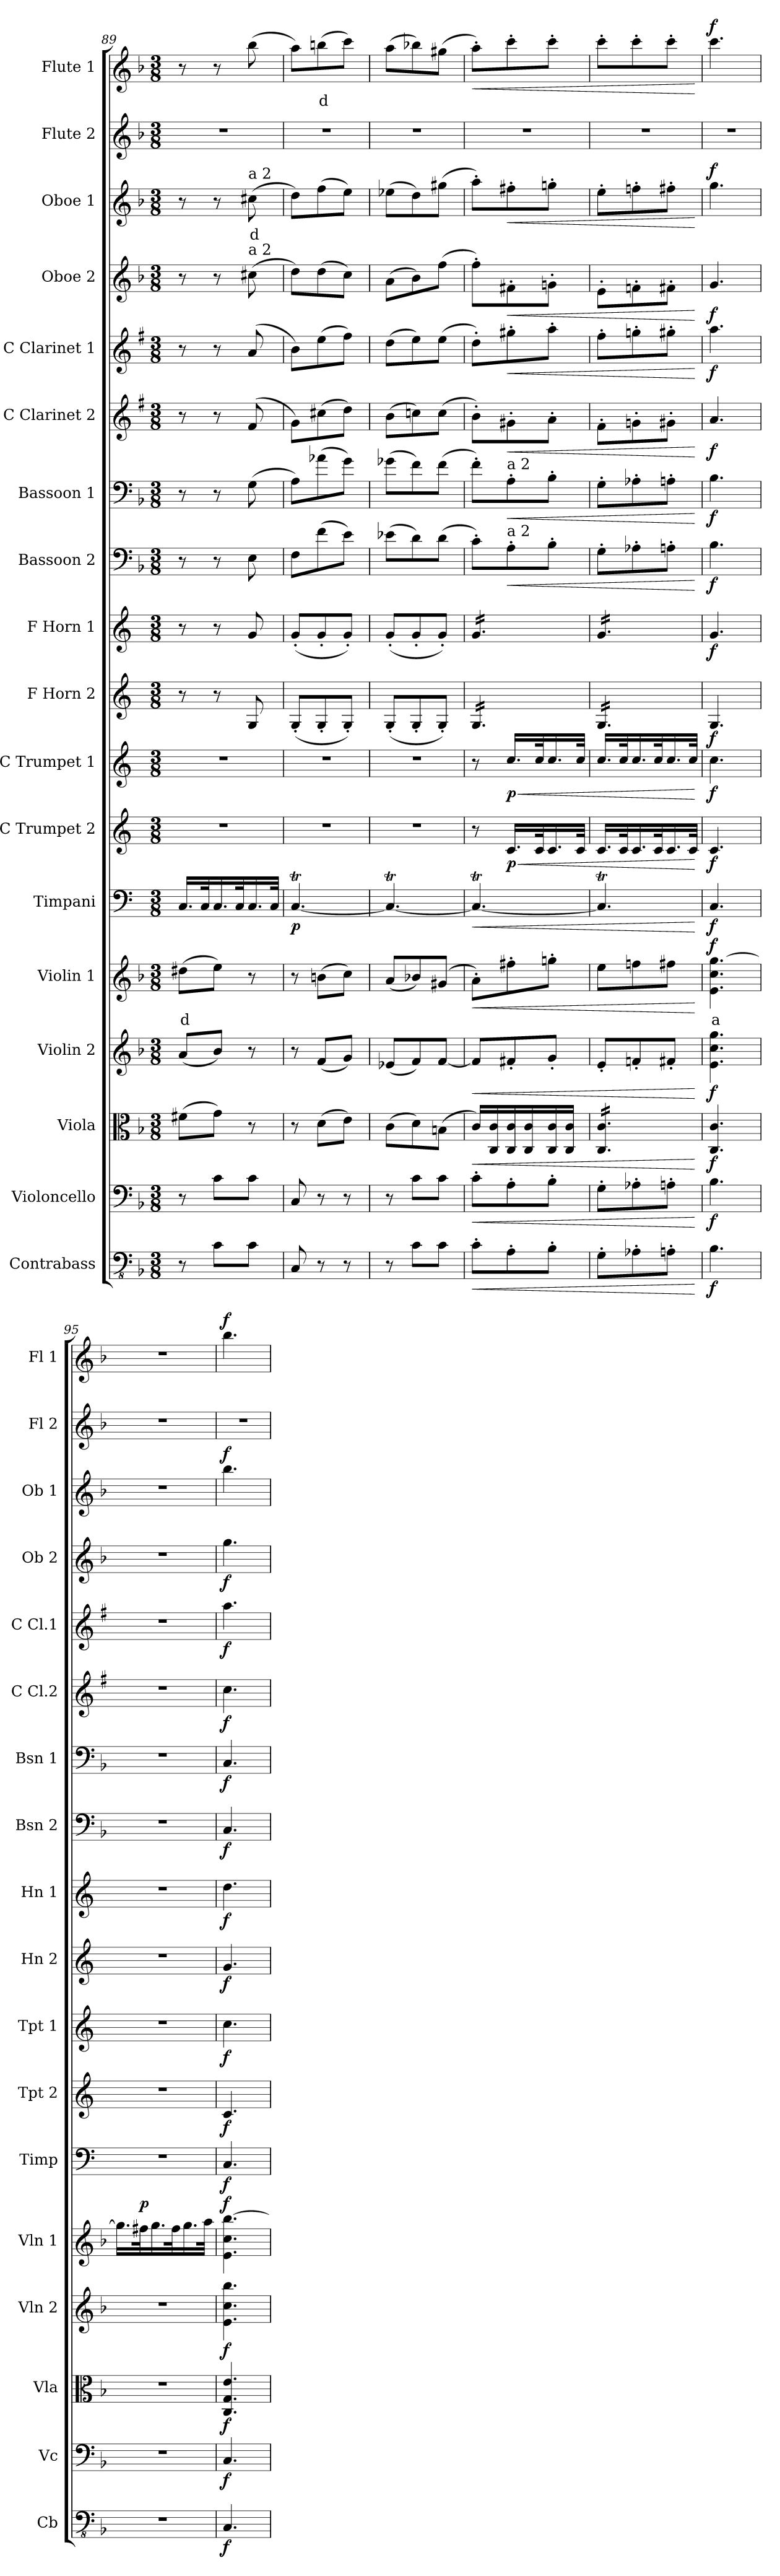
**kern	**dynam	**kern	**dynam	**kern	**dynam	**kern	**dynam	**kern	**text	**dynam	**kern	**dynam	**kern	**dynam	**kern	**dynam	**kern	**dynam	**kern	**dynam	**kern	**dynam	**kern	**dynam	**kern	**dynam	**kern	**dynam	**kern	**dynam	**kern	**text	**dynam	**kern	**kern	**text	**dynam
*part18	*part18	*part17	*part17	*part16	*part16	*part15	*part15	*part14	*part14	*part14	*part13	*part13	*part12	*part12	*part11	*part11	*part10	*part10	*part9	*part9	*part8	*part8	*part7	*part7	*part6	*part6	*part5	*part5	*part4	*part4	*part3	*part3	*part3	*part2	*part1	*part1	*part1
*staff18	*staff18	*staff17	*staff17	*staff16	*staff16	*staff15	*staff15	*staff14	*staff14	*staff14	*staff13	*staff13	*staff12	*staff12	*staff11	*staff11	*staff10	*staff10	*staff9	*staff9	*staff8	*staff8	*staff7	*staff7	*staff6	*staff6	*staff5	*staff5	*staff4	*staff4	*staff3	*staff3	*staff3	*staff2	*staff1	*staff1	*staff1
*I"Contrabass	*	*I"Violoncello	*	*I"Viola	*	*I"Violin 2	*	*I"Violin 1	*	*	*I"Timpani	*	*I"C Trumpet 2	*	*I"C Trumpet 1	*	*I"F Horn 2	*	*I"F Horn 1	*	*I"Bassoon 2	*	*I"Bassoon 1	*	*I"C Clarinet 2	*	*I"C Clarinet 1	*	*I"Oboe 2	*	*I"Oboe 1	*	*	*I"Flute 2	*I"Flute 1	*	*
*I'Cb	*	*I'Vc	*	*I'Vla	*	*I'Vln 2	*	*I'Vln 1	*	*	*I'Timp	*	*I'Tpt 2	*	*I'Tpt 1	*	*I'Hn 2	*	*I'Hn 1	*	*I'Bsn 2	*	*I'Bsn 1	*	*I'C Cl.2	*	*I'C Cl.1	*	*I'Ob 2	*	*I'Ob 1	*	*	*I'Fl 2	*I'Fl 1	*	*
*clefFv4	*	*clefF4	*	*clefC3	*	*clefG2	*	*clefG2	*	*	*clefF4	*	*clefG2	*	*clefG2	*	*clefG2	*	*clefG2	*	*clefF4	*	*clefF4	*	*clefG2	*	*clefG2	*	*clefG2	*	*clefG2	*	*	*clefG2	*clefG2	*	*
*	*	*	*	*	*	*	*	*	*	*	*	*	*	*	*	*	*ITrd4c7	*	*ITrd4c7	*	*	*	*	*	*ITrd1c2	*	*ITrd1c2	*	*	*	*	*	*	*	*	*	*
*k[b-]	*	*k[b-]	*	*k[b-]	*	*k[b-]	*	*k[b-]	*	*	*k[]	*	*k[]	*	*k[]	*	*k[b-]	*	*k[b-]	*	*k[b-]	*	*k[b-]	*	*k[b-]	*	*k[b-]	*	*k[b-]	*	*k[b-]	*	*	*k[b-]	*k[b-]	*	*
*F:	*	*F:	*	*F:	*	*F:	*	*F:	*	*	*	*	*	*	*	*	*	*	*	*	*F:	*	*F:	*	*F:	*	*F:	*	*F:	*	*F:	*	*	*F:	*F:	*	*
*M3/8	*	*M3/8	*	*M3/8	*	*M3/8	*	*M3/8	*	*	*M3/8	*	*M3/8	*	*M3/8	*	*M3/8	*	*M3/8	*	*M3/8	*	*M3/8	*	*M3/8	*	*M3/8	*	*M3/8	*	*M3/8	*	*	*M3/8	*M3/8	*	*
=89	=89	=89	=89	=89	=89	=89	=89	=89	=89	=89	=89	=89	=89	=89	=89	=89	=89	=89	=89	=89	=89	=89	=89	=89	=89	=89	=89	=89	=89	=89	=89	=89	=89	=89	=89	=89	=89
!	!	!	!	!	!	!	!	!	!LO:LY:b:color=#FF0000	!	!	!	!	!	!	!	!	!	!	!	!	!	!	!	!	!	!	!	!	!	!	!	!	!	!	!	!
8r	.	8r	.	(>8f#X\L	.	(<8a/L	.	(>8dd#X\L	d	.	16.C/LL	.	4.r	.	4.r	.	8r	.	8r	.	8r	.	8r	.	8r	.	8r	.	8r	.	8r	.	.	4.r	8r	.	.
.	.	.	.	.	.	.	.	.	.	.	32C/K	.	.	.	.	.	.	.	.	.	.	.	.	.	.	.	.	.	.	.	.	.	.	.	.	.	.
8C\L	.	8c\L	.	8g\J)	.	8b-/J)	.	8ee\J)	.	.	16.C/	.	.	.	.	.	8r	.	8r	.	8r	.	8r	.	8r	.	8r	.	8r	.	8r	.	.	.	8r	.	.
.	.	.	.	.	.	.	.	.	.	.	32C/K	.	.	.	.	.	.	.	.	.	.	.	.	.	.	.	.	.	.	.	.	.	.	.	.	.	.
!	!	!	!	!	!	!	!	!	!	!	!	!	!	!	!	!	!	!	!	!	!	!	!	!	!	!	!	!	!	!	!LO:TX:a:t=a 2	!	!	!	!	!	!
!	!	!	!	!	!	!	!	!	!	!	!	!	!	!	!	!	!	!	!	!	!	!	!	!	!	!	!	!	!LO:TX:a:t=a 2	!	!	!	!	!	!	!	!
!	!	!	!	!	!	!	!	!	!	!	!	!	!	!	!	!	!	!	!	!	!	!	!	!	!	!	!	!	!	!	!	!LO:LY:b:color=#FF0000	!	!	!	!	!
8C\J	.	8c\J	.	8r	.	8r	.	8r	.	.	16.C/	.	.	.	.	.	8C/	.	8c/	.	8E\	.	(>8G\	.	(<8e/	.	(<8g/	.	(>8cc#X\	.	(>8cc#X\	d	.	.	(>8bb-\	.	.
.	.	.	.	.	.	.	.	.	.	.	32C/JJk	.	.	.	.	.	.	.	.	.	.	.	.	.	.	.	.	.	.	.	.	.	.	.	.	.	.
=90	=90	=90	=90	=90	=90	=90	=90	=90	=90	=90	=90	=90	=90	=90	=90	=90	=90	=90	=90	=90	=90	=90	=90	=90	=90	=90	=90	=90	=90	=90	=90	=90	=90	=90	=90	=90	=90
!	!	!	!	!	!	!	!	!	!	!	!	!LO:DY:b	!	!	!	!	!	!	!	!	!	!	!	!	!	!	!	!	!	!	!	!	!	!	!	!	!
8CC/	.	8C/	.	8r	.	8r	.	8r	.	.	[4.CT/	p	4.r	.	4.r	.	(<8C'/L	.	(<8c'/L	.	8F\L	.	8A\L)	.	8f\L)	.	8a\L)	.	8dd\L)	.	8dd\L)	.	.	4.r	8aa\L)	.	.
!	!	!	!	!	!	!	!	!	!	!	!	!	!	!	!	!	!	!	!	!	!	!	!	!	!	!	!	!	!	!	!	!	!	!	!	!LO:LY:b:color=#FF0000	!
8r	.	8r	.	(>8d\L	.	(<8f/L	.	(>8bn\L	.	.	.	.	.	.	.	.	8C'/	.	8c'/	.	(>8f\	.	(>8a-X\	.	(>8bn\	.	(>8dd\	.	(>8dd\	.	(>8ff\	.	.	.	(>8bbn\	d	.
8r	.	8r	.	8e\J)	.	8g/J)	.	8cc\J)	.	.	.	.	.	.	.	.	8C'/J)	.	8c'/J)	.	8e\J)	.	8g\J)	.	8cc\J)	.	8ee\J)	.	8cc\J)	.	8ee\J)	.	.	.	8ccc\J)	.	.
=91	=91	=91	=91	=91	=91	=91	=91	=91	=91	=91	=91	=91	=91	=91	=91	=91	=91	=91	=91	=91	=91	=91	=91	=91	=91	=91	=91	=91	=91	=91	=91	=91	=91	=91	=91	=91	=91
8r	.	8r	.	(>8c\L	.	(<8e-X/L	.	(<8a/L	.	.	4.CT/_	.	4.r	.	4.r	.	(<8C'/L	.	(<8c'/L	.	(>8e-X\L	.	(>8g-X\L	.	(>8a\L	.	(>8cc\L	.	(>8a\L	.	(>8ee-X\L	.	.	4.r	(>8aa\L	.	.
8C\L	.	8c\L	.	8d\)	.	8f/)	.	8b-X/)	.	.	.	.	.	.	.	.	8C'/	.	8c'/	.	8d\)	.	8f\)	.	8b-X\)	.	8dd\)	.	8b-\)	.	8dd\)	.	.	.	8bb-X\)	.	.
8C\J	.	8c\J	.	(>8Bn\J	.	[8f/J	.	(<8g#X/J	.	.	.	.	.	.	.	.	8C'/J)	.	8c'/J)	.	(>8d\J	.	(>8f\J	.	(>8b-\J	.	(>8dd\J	.	(>8ff\J	.	(>8gg#X\J	.	.	.	(>8gg#X\J	.	.
=92	=92	=92	=92	=92	=92	=92	=92	=92	=92	=92	=92	=92	=92	=92	=92	=92	=92	=92	=92	=92	=92	=92	=92	=92	=92	=92	=92	=92	=92	=92	=92	=92	=92	=92	=92	=92	=92
!	!	!	!	!	!	!	!	!	!	!	!	!	!	!	!	!	!	!	!LO:TX:a:t=cresc.	!	!	!	!	!	!	!	!	!	!	!	!	!	!	!	!	!	!
!	!	!	!	!	!	!	!	!	!	!	!	!	!	!	!	!	!LO:TX:a:t=cresc.	!	!	!	!	!	!	!	!	!	!	!	!	!	!	!	!	!	!	!	!
!	!LO:HP:b	!	!LO:HP:b	!	!LO:HP:b	!	!LO:HP:b	!	!	!LO:HP:b	!	!LO:HP:b	!	!	!	!	!	!	!	!	!	!	!	!	!	!	!	!	!	!	!	!	!	!	!	!	!LO:HP:b
*	*	*	*	*	*	*	*	*	*	*	*	*	*	*	*	*	*tremolo	*	*	*	*	*	*	*	*	*	*	*	*	*	*	*	*	*	*	*	*
*	*	*	*	*	*	*	*	*	*	*	*	*	*	*	*	*	*	*	*tremolo	*	*	*	*	*	*	*	*	*	*	*	*	*	*	*	*	*	*
8C'\L	<	8c'\L	<	16c/LL)	<	8f/L]	<	8a'\L)	.	<	4.CT/_	<	8r	.	8r	.	16C/LL	.	16c/LL	.	8c'\L)	.	8f'\L)	.	8a'\L)	.	8cc'\L)	.	8ff'\L)	.	8aa'\L)	.	.	4.r	8aa'\L)	.	<
.	.	.	.	16C/ 16c/	.	.	.	.	.	.	.	.	.	.	.	.	16C/	.	16c/	.	.	.	.	.	.	.	.	.	.	.	.	.	.	.	.	.	.
!	!	!	!	!	!	!	!	!	!	!	!	!	!	!	!	!	!	!	!	!	!	!	!LO:TX:a:t=a 2	!	!	!	!	!	!	!	!	!	!	!	!	!	!
!	!	!	!	!	!	!	!	!	!	!	!	!	!	!	!	!	!	!	!	!	!LO:TX:a:t=a 2	!	!	!	!	!	!	!	!	!	!	!	!	!	!	!	!
!	!	!	!	!	!	!	!	!	!	!	!	!	!	!LO:HP:b	!	!LO:HP:b	!	!	!	!	!	!LO:HP:b	!	!LO:HP:b	!	!LO:HP:b	!	!LO:HP:b	!	!LO:HP:b	!	!	!LO:HP:b	!	!	!	!
!	!	!	!	!	!	!	!	!	!	!	!	!	!	!LO:DY:n=1:b	!	!LO:DY:n=1:b	!	!	!	!	!	!	!	!	!	!	!	!	!	!	!	!	!	!	!	!	!
8AA'\	.	8A'\	.	16C/ 16c/	.	8f#X'/	.	8ff#X'\	.	.	.	.	16.c/LL	< p	16.cc/LL	< p	16C/	.	16c/	.	8A'\	<	8A'\	<	8f#X'\	<	8ff#X'\	<	8f#X'\	<	8ff#X'\	.	<	.	8ccc'\	.	.
.	.	.	.	16C/ 16c/	.	.	.	.	.	.	.	.	.	.	.	.	16C/	.	16c/	.	.	.	.	.	.	.	.	.	.	.	.	.	.	.	.	.	.
.	.	.	.	.	.	.	.	.	.	.	.	.	32c/K	.	32cc/K	.	.	.	.	.	.	.	.	.	.	.	.	.	.	.	.	.	.	.	.	.	.
8BB-'\J	.	8B-'\J	.	16C/ 16c/	.	8g'/J	.	8ggn'\J	.	.	.	.	16.c/	.	16.cc/	.	16C/	.	16c/	.	8B-'\J	.	8B-'\J	.	8g'\J	.	8gg'\J	.	8gn'\J	.	8ggn'\J	.	.	.	8ccc'\J	.	.
.	.	.	.	16C/ 16c/JJ	.	.	.	.	.	.	.	.	.	.	.	.	16C/JJ	.	16c/JJ	.	.	.	.	.	.	.	.	.	.	.	.	.	.	.	.	.	.
.	.	.	.	.	.	.	.	.	.	.	.	.	32c/JJk	.	32cc/JJk	.	.	.	.	.	.	.	.	.	.	.	.	.	.	.	.	.	.	.	.	.	.
=93	=93	=93	=93	=93	=93	=93	=93	=93	=93	=93	=93	=93	=93	=93	=93	=93	=93	=93	=93	=93	=93	=93	=93	=93	=93	=93	=93	=93	=93	=93	=93	=93	=93	=93	=93	=93	=93
*	*	*	*	*tremolo	*	*	*	*	*	*	*	*	*	*	*	*	*	*	*	*	*	*	*	*	*	*	*	*	*	*	*	*	*	*	*	*	*
8GG'\L	.	8G'\L	.	16C/ 16c/LL	.	8e'/L	.	8ee\L	.	.	4.CT/]	.	16.c/LL	.	16.cc/LL	.	16C/LL	.	16c/LL	.	8G'\L	.	8G'\L	.	8e'\L	.	8ee'\L	.	8e'\L	.	8ee'\L	.	.	4.r	8ccc'\L	.	.
.	.	.	.	16C/ 16c/	.	.	.	.	.	.	.	.	.	.	.	.	16C/	.	16c/	.	.	.	.	.	.	.	.	.	.	.	.	.	.	.	.	.	.
.	.	.	.	.	.	.	.	.	.	.	.	.	32c/K	.	32cc/K	.	.	.	.	.	.	.	.	.	.	.	.	.	.	.	.	.	.	.	.	.	.
8AA-X'\	.	8A-X'\	.	16C/ 16c/	.	8fn'/	.	8ffn\	.	.	.	.	16.c/	.	16.cc/	.	16C/	.	16c/	.	8A-X'\	.	8A-X'\	.	8fn'\	.	8ffn'\	.	8fn'\	.	8ffn'\	.	.	.	8ccc'\	.	.
.	.	.	.	16C/ 16c/	.	.	.	.	.	.	.	.	.	.	.	.	16C/	.	16c/	.	.	.	.	.	.	.	.	.	.	.	.	.	.	.	.	.	.
.	.	.	.	.	.	.	.	.	.	.	.	.	32c/K	.	32cc/K	.	.	.	.	.	.	.	.	.	.	.	.	.	.	.	.	.	.	.	.	.	.
8AAn'\J	.	8An'\J	.	16C/ 16c/	.	8f#X'/J	.	8ff#X\J	.	.	.	.	16.c/	.	16.cc/	.	16C/	.	16c/	.	8An'\J	.	8An'\J	.	8f#X'\J	.	8ff#X'\J	.	8f#X'\J	.	8ff#X'\J	.	.	.	8ccc'\J	.	.
.	.	.	.	16C/ 16c/JJ	.	.	.	.	.	.	.	.	.	.	.	.	16C/JJ	.	16c/JJ	.	.	.	.	.	.	.	.	.	.	.	.	.	.	.	.	.	.
*	*	*	*	*	*	*	*	*	*	*	*	*	*	*	*	*	*	*	*Xtremolo	*	*	*	*	*	*	*	*	*	*	*	*	*	*	*	*	*	*
*	*	*	*	*	*	*	*	*	*	*	*	*	*	*	*	*	*Xtremolo	*	*	*	*	*	*	*	*	*	*	*	*	*	*	*	*	*	*	*	*
*	*	*	*	*Xtremolo	*	*	*	*	*	*	*	*	*	*	*	*	*	*	*	*	*	*	*	*	*	*	*	*	*	*	*	*	*	*	*	*	*
.	.	.	.	.	.	.	.	.	.	.	.	.	32c/JJk	.	32cc/JJk	.	.	.	.	.	.	.	.	.	.	.	.	.	.	.	.	.	.	.	.	.	.
.	[	.	[	.	[	.	[	.	.	[	.	[	.	[	.	[	.	.	.	.	.	[	.	[	.	[	.	[	.	[	.	.	[	.	.	.	[
=94	=94	=94	=94	=94	=94	=94	=94	=94	=94	=94	=94	=94	=94	=94	=94	=94	=94	=94	=94	=94	=94	=94	=94	=94	=94	=94	=94	=94	=94	=94	=94	=94	=94	=94	=94	=94	=94
!	!LO:DY:b	!	!LO:DY:b	!	!LO:DY:b	!	!LO:DY:b	!	!LO:LY:b:color=#FF0000	!LO:DY:b	!	!LO:DY:b	!	!LO:DY:b	!	!LO:DY:b	!	!LO:DY:b	!	!LO:DY:b	!	!LO:DY:b	!	!LO:DY:b	!	!LO:DY:b	!	!LO:DY:b	!	!LO:DY:b	!	!	!LO:DY:b	!	!	!	!LO:DY:b
4.BB-\	f	4.B-\	f	4.C/ 4.c/	f	4.e\ 4.cc\ 4.gg\	f	4.e\ 4.cc\ [4.gg\	a	f	4.C/	f	4.c/	f	4.cc\	f	4.C/	f	4.c/	f	4.B-\	f	4.B-\	f	4.g/	f	4.gg\	f	4.g/	f	4.gg\	.	f	4.r	4.ccc\	.	f
=95	=95	=95	=95	=95	=95	=95	=95	=95	=95	=95	=95	=95	=95	=95	=95	=95	=95	=95	=95	=95	=95	=95	=95	=95	=95	=95	=95	=95	=95	=95	=95	=95	=95	=95	=95	=95	=95
4.r	.	4.r	.	4.r	.	4.r	.	16.gg\LL]	.	.	4.r	.	4.r	.	4.r	.	4.r	.	4.r	.	4.r	.	4.r	.	4.r	.	4.r	.	4.r	.	4.r	.	.	4.r	4.r	.	.
!	!	!	!	!	!	!	!	!	!	!LO:DY:b	!	!	!	!	!	!	!	!	!	!	!	!	!	!	!	!	!	!	!	!	!	!	!	!	!	!	!
.	.	.	.	.	.	.	.	32ff#X\K	.	p	.	.	.	.	.	.	.	.	.	.	.	.	.	.	.	.	.	.	.	.	.	.	.	.	.	.	.
.	.	.	.	.	.	.	.	16.gg\	.	.	.	.	.	.	.	.	.	.	.	.	.	.	.	.	.	.	.	.	.	.	.	.	.	.	.	.	.
.	.	.	.	.	.	.	.	32ff#\K	.	.	.	.	.	.	.	.	.	.	.	.	.	.	.	.	.	.	.	.	.	.	.	.	.	.	.	.	.
.	.	.	.	.	.	.	.	16.gg\	.	.	.	.	.	.	.	.	.	.	.	.	.	.	.	.	.	.	.	.	.	.	.	.	.	.	.	.	.
.	.	.	.	.	.	.	.	32aa\JJk	.	.	.	.	.	.	.	.	.	.	.	.	.	.	.	.	.	.	.	.	.	.	.	.	.	.	.	.	.
!!LO:PB:g=z
=96	=96	=96	=96	=96	=96	=96	=96	=96	=96	=96	=96	=96	=96	=96	=96	=96	=96	=96	=96	=96	=96	=96	=96	=96	=96	=96	=96	=96	=96	=96	=96	=96	=96	=96	=96	=96	=96
!	!LO:DY:b	!	!LO:DY:b	!	!LO:DY:b	!	!LO:DY:b	!	!	!LO:DY:b	!	!LO:DY:b	!	!LO:DY:b	!	!LO:DY:b	!	!LO:DY:b	!	!LO:DY:b	!	!LO:DY:b	!	!LO:DY:b	!	!LO:DY:b	!	!LO:DY:b	!	!LO:DY:b	!	!	!LO:DY:b	!	!	!	!LO:DY:b
4.CC/	f	4.C/	f	4.C/ 4.G/ 4.e/	f	4.e\ 4.cc\ 4.bb-\	f	4.e\ 4.cc\ [4.bb-\	.	f	4.C/	f	4.c/	f	4.cc\	f	4.c/	f	4.g\	f	4.C/	f	4.C/	f	4.b-\	f	4.gg\	f	4.gg\	f	4.bb-\	.	f	4.r	4.bb-\	.	f
=	=	=	=	=	=	=	=	=	=	=	=	=	=	=	=	=	=	=	=	=	=	=	=	=	=	=	=	=	=	=	=	=	=	=	=	=	=
*-	*-	*-	*-	*-	*-	*-	*-	*-	*-	*-	*-	*-	*-	*-	*-	*-	*-	*-	*-	*-	*-	*-	*-	*-	*-	*-	*-	*-	*-	*-	*-	*-	*-	*-	*-	*-	*-
